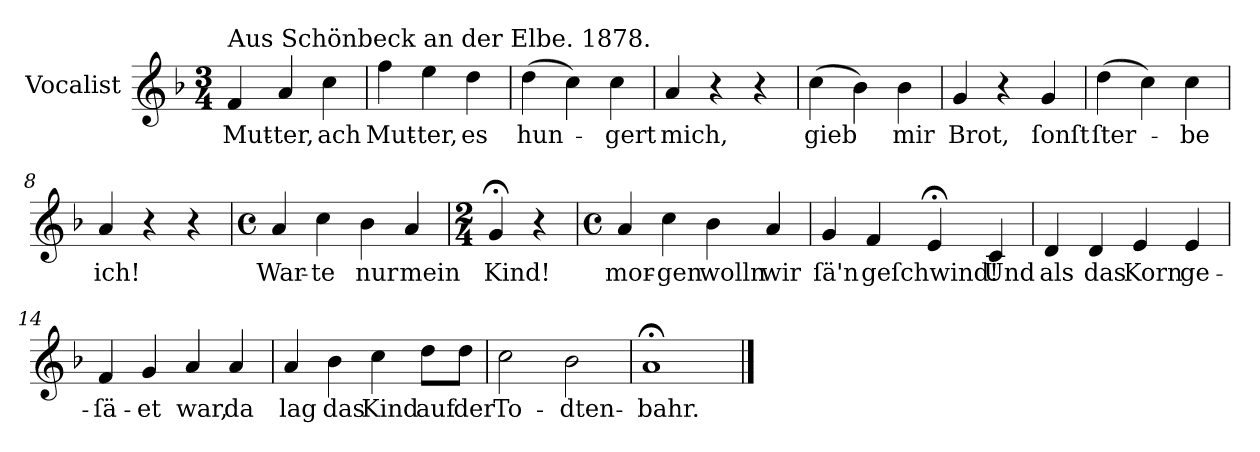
**kern	**text
*part1	*part1
*staff1	*staff1
*I"Vocalist	*
*k[b-]	*
*F:	*
*M3/4	*
=1	=1
!LO:TX:a:t=Aus Schönbeck an der Elbe. 1878.	!
4f	Mut-
4a	-ter,
4cc	ach
=2	=2
4ff	Mut-
4ee	-ter,
4dd	es
=3	=3
(4dd	hun-
4cc)	.
4cc	-gert
=4	=4
4a	mich,
4r	.
4r	.
=5	=5
(4cc	gieb
4b-)	.
4b-	mir
=6	=6
4g	Brot,
4r	.
4g	ſonſt
=7	=7
(4dd	ſter-
4cc)	.
4cc	-be
=8	=8
4a	ich!
4r	.
4r	.
=9	=9
*M4/4	*
*met(c)	*
4a	War-
4cc	-te
4b-	nur
4a	mein
=10	=10
*M2/4	*
4g;<	Kind!
4r	.
=11	=11
*M4/4	*
*met(c)	*
4a	mor-
4cc	-gen
4b-	wolln
4a	wir
=12	=12
4g	ſä'n
4f	geſchwind!
4e;<	.
4c	Und
=13	=13
4d	als
4d	das
4e	Korn
4e	ge-
=14	=14
4f	-ſä-
4g	-et
4a	war,
4a	da
=15	=15
4a	lag
4b-	das
4cc	Kind
8ddL	auf
8ddJ	der
=18	=18
2cc	To-
2b-	-dten-
=19	=19
1a;<	-bahr.
==	==
*-	*-
